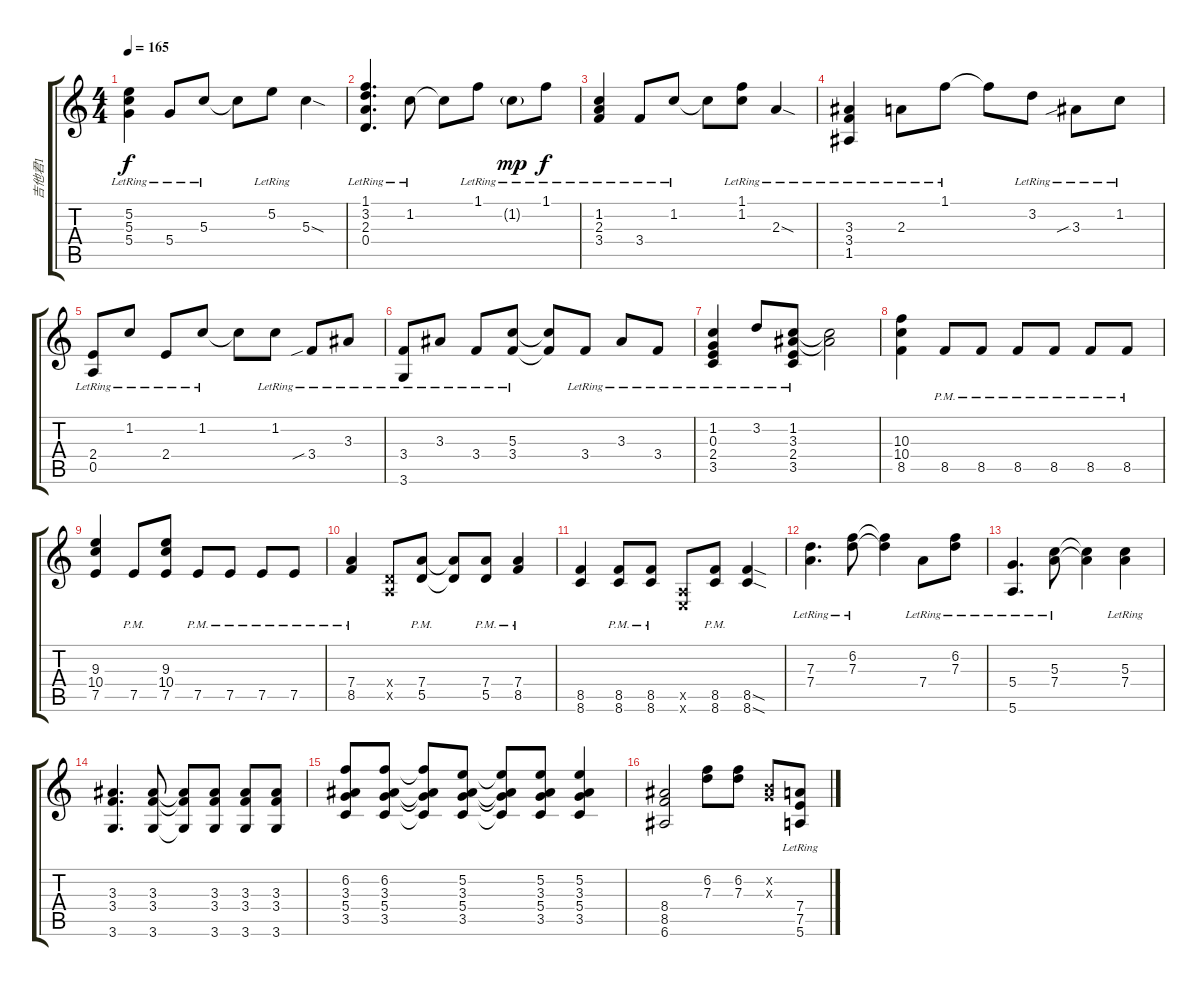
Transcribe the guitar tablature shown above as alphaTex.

\track ("吉他君1" "吉他君1") {instrument acousticguitarsteel}
\staff {score tabs}
\tuning (E4 B3 G3 D3 A2 E2) {hide}
\ts (4 4)
\tempo 165
\clef g2
\ks c
(5.2{lr} 5.3{lr} 5.4{lr}).4{dy f} 5.4{lr}.8 5.3{lr}.8 5.3{t}.8 5.2{lr}.8 5.3{sod}.4 |
(1.1{lr} 3.2{lr} 2.3{lr} 0.4{lr}).4{d} 1.2{lr}.8 1.2{t}.8 1.1{lr}.8 1.2{g lr}.8{dy mp} 1.1{lr}.8{dy f} |
(1.2{lr} 2.3{lr} 3.4{lr}).4 3.4{lr}.8 1.2{lr}.8 1.2{t}.8 (1.1{lr} 1.2{lr}).8 2.3{sod lr}.4 |
(3.3{lr} 3.4{lr} 1.5{lr}).4 2.3{lr}.8 1.1{lr}.8 1.1{t}.8 3.2{lr}.8 3.3{sib lr}.8 1.2{lr}.8 |
(2.4{lr} 0.5{lr}).8 1.2{lr}.8 2.4{lr}.8 1.2{lr}.8 1.2{t}.8 1.2{lr}.8 3.4{sib lr}.8 3.3{lr}.8 |
(3.4{lr} 3.6{lr}).8 3.3{lr}.8 3.4{lr}.8 (5.3{lr} 3.4{lr}).8 (5.3{t} 3.4{t}).8 3.4{lr}.8 3.3{lr}.8 3.4{lr}.8 |
(1.2{lr} 0.3{lr} 2.4{lr} 3.5{lr}).4 3.2{lr}.8 (1.2{lr} 3.3{lr} 2.4{lr} 3.5{lr}).8 (1.2{t} 3.3{t}).2 |
(10.3 10.4 8.5).4 8.5{pm}.8 8.5{pm}.8 8.5{pm}.8 8.5{pm}.8 8.5{pm}.8 8.5{pm}.8 |
(9.3 10.4 7.5).4 7.5{pm}.8 (9.3 10.4 7.5).8 7.5{pm}.8 7.5{pm}.8 7.5{pm}.8 7.5{pm}.8 |
(7.4{pm} 8.5{pm}).4 (0.4{x} 0.5{x}).8 (7.4{pm} 5.5{pm}).8 (7.4{t} 5.5{t}).8 (7.4{pm} 5.5{pm}).8 (7.4{pm} 8.5{pm}).4 |
(8.5 8.6).4 (8.5{pm} 8.6{pm}).8 (8.5{pm} 8.6{pm}).8 (0.5{x} 0.6{x}).8 (8.5{pm} 8.6).8 (8.5{sod} 8.6{sod}).4 |
(7.3{lr} 7.4{lr}).4{d} (6.2{lr} 7.3{lr}).8 (6.2{t} 7.3{t}).4 7.4{lr}.8 (6.2{lr} 7.3{lr}).8 |
(5.4{lr} 5.6{lr}).4{d} (5.3{lr} 7.4{lr}).8 (5.3{t} 7.4{t}).4 (5.3{lr} 7.4{lr}).4 |
(3.3 3.4 3.6).4{d} (3.3 3.4 3.6).8 (3.3{t} 3.4{t} 3.6{t}).8 (3.3 3.4 3.6).8 (3.3 3.4 3.6).8 (3.3 3.4 3.6).8 |
(6.2 3.3 5.4 3.5).8 (6.2 3.3 5.4 3.5).8 (6.2{t} 3.3{t} 5.4{t} 3.5{t}).8 (5.2 3.3 5.4 3.5).8 (5.2{t} 3.3{t} 5.4{t} 3.5{t}).8 (5.2 3.3 5.4 3.5).8 (5.2 3.3 5.4 3.5).4 |
(8.4 8.5 6.6).2 (6.2 7.3).8 (6.2 7.3).8 (0.2{x} 0.3{x}).8 (7.4{lr} 7.5{lr} 5.6{lr}).8
